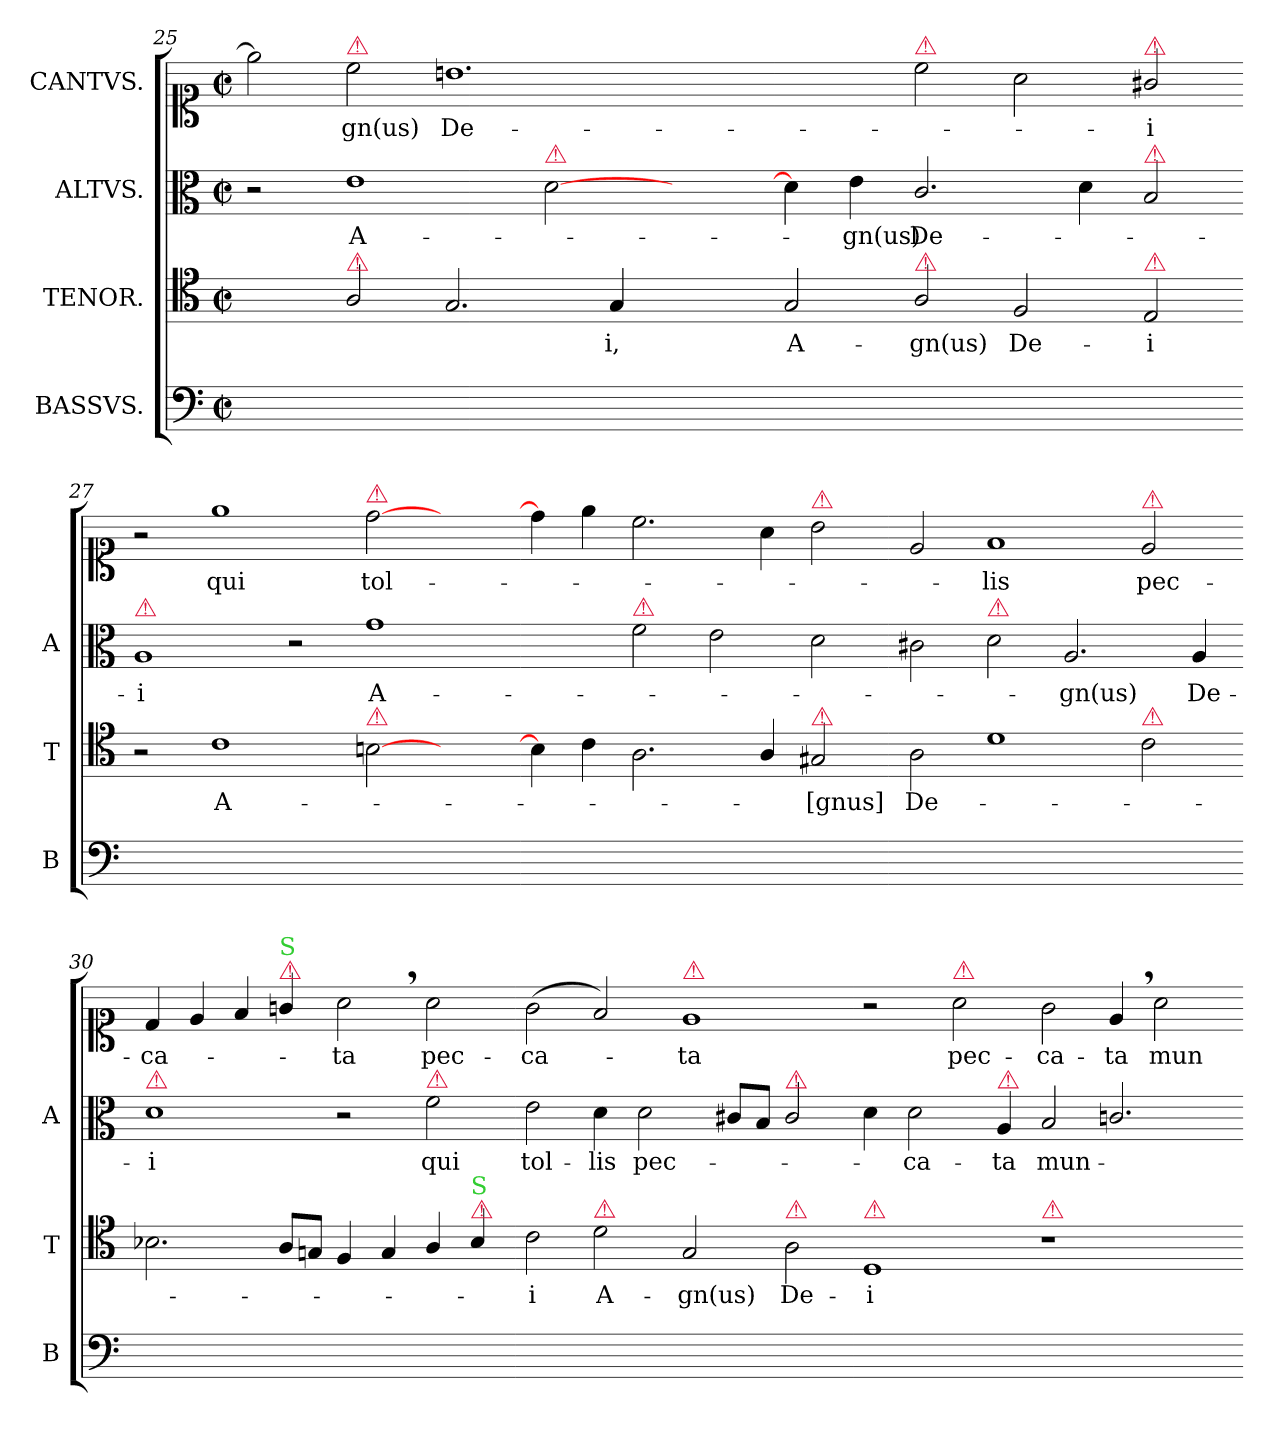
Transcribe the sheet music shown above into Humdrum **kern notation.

**kern	**kern	**text	**kern	**text	**kern	**text
*part4	*part3	*part3	*part2	*part2	*part1	*part1
*staff4	*staff3	*staff3	*staff2	*staff2	*staff1	*staff1
*I"BASSVS.	*I"TENOR.	*	*I"ALTVS.	*	*I"CANTVS.	*
*I'B	*I'T	*	*I'A	*	*	*
*clefF4	*clefC4	*	*clefC3	*	*clefC1	*
*k[]	*k[]	*	*k[]	*	*k[]	*
*M2/1	*M2/1	*	*M2/1	*	*M2/1	*
*met(c|)	*met(c|)	*	*met(c|)	*	*met(c|)	*
=25	=25	=25	=25	=25	=25	=25
0ryy	2ryy	.	2r	.	2ee\]	.
!	!	!	!	!	!LO:TX:a:color=crimson:t=⚠	!
!	!LO:TX:a:color=crimson:t=⚠	!	!	!	!	!
.	2A/	.	1e\	A-	2cc\	-gn(us)
.	2.G/	.	.	.	1.bn\	De-
!	!	!	!LO:TX:a:color=crimson:t=⚠	!	!	!
.	.	.	[2d\	.	.	.
.	4G/	-i,	.	.	.	.
2ryy	2ryy	.	2ryy	.	.	.
=26-	=26-	=26-	=26-	=26-	=26-	=26-
0ryy	2G/	A-	4d!\]	.	2ryy	.
.	.	.	4e\	-gn(us)	.	.
!	!	!	!	!	!LO:TX:a:color=crimson:t=⚠	!
!	!LO:TX:a:color=crimson:t=⚠	!	!	!	!	!
.	2A/	-gn(us)	2.c/	De-	2cc\	.
.	2F/	De-	.	.	2a\	.
.	.	.	4d\	.	.	.
!	!	!	!	!	!LO:TX:a:color=crimson:t=⚠	!
!	!	!	!LO:TX:a:color=crimson:t=⚠	!	!	!
!	!LO:TX:a:color=crimson:t=⚠	!	!	!	!	!
.	2E/	-i	2B/	.	2g#X/	-i
=27-	=27-	=27-	=27-	=27-	=27-	=27-
!	!	!	!LO:TX:a:color=crimson:t=⚠	!	!	!
0ryy	2r	.	1A/	-i	2r	.
.	1c\	A-	.	.	1ee\	qui
.	.	.	2r	.	.	.
!	!	!	!	!	!LO:TX:a:color=crimson:t=⚠	!
!	!LO:TX:a:color=crimson:t=⚠	!	!	!	!	!
!	!	!	!	!LO:LY:i	!	!
.	[2Bn\	.	1g\	A-	[2dd\	tol-
2ryy	2ryy	.	.	.	2ryy	.
=28-	=28-	=28-	=28-	=28-	=28-	=28-
0ryy	4B!\]	.	2ryy	.	4dd!\]	.
.	4c\	.	.	.	4ee\	.
!	!	!	!LO:TX:a:color=crimson:t=⚠	!	!	!
.	2.A\	.	2f\	.	2.cc\	.
.	.	.	2e\	.	.	.
.	4A/	.	.	.	4a\	.
!	!	!	!	!	!LO:TX:a:color=crimson:t=⚠	!
!	!LO:TX:a:color=crimson:t=⚠	!	!	!	!	!
.	2G#X/	-[gnus]	2d\	.	2b\	.
=29-	=29-	=29-	=29-	=29-	=29-	=29-
0ryy	2A\	De-	2c#X\	.	2e/	.
!	!	!	!LO:TX:a:color=crimson:t=⚠	!	!	!
.	1d\	.	2d\	.	1f/	-lis
!	!	!	!	!LO:LY:i	!	!
.	.	.	2.A/	-gn(us)	.	.
!	!	!	!	!	!LO:TX:a:color=crimson:t=⚠	!
!	!LO:TX:a:color=crimson:t=⚠	!	!	!	!	!
.	2c\	.	.	.	2e/	pec-
!	!	!	!	!LO:LY:i	!	!
.	.	.	4A/	De-	.	.
=30-	=30-	=30-	=30-	=30-	=30-	=30-
!	!	!	!LO:TX:a:color=crimson:t=⚠	!	!	!
!	!	!	!	!LO:LY:i	!	!
0ryy	2.B-X\	.	1d\	-i	4d/	-ca-
.	.	.	.	.	4e/	.
.	.	.	.	.	4f/	.
!	!	!	!	!	!LO:TX:a:color=crimson:t=⚠	!
!	!	!	!	!	!LO:TX:a:color=limegreen:t=S	!
.	8A/L	.	.	.	4gn/	.
.	8Gn/J	.	.	.	.	.
.	4F/	.	2r	.	2a,<\	-ta
.	4G/	.	.	.	.	.
!	!	!	!LO:TX:a:color=crimson:t=⚠	!	!	!
!	!	!	!	!	!	!LO:LY:i
.	4A/	.	2f\	qui	2a\	pec-
!	!LO:TX:a:color=crimson:t=⚠	!	!	!	!	!
!	!LO:TX:a:color=limegreen:t=S	!	!	!	!	!
.	4B-/	.	.	.	.	.
=31-	=31-	=31-	=31-	=31-	=31-	=31-
!	!	!	!	!	!	!LO:LY:i
0ryy	2c\	-i	2e\	tol-	(2g\	-ca-
!	!LO:TX:a:color=crimson:t=⚠	!	!	!	!	!
.	2d\	A-	4d\	-lis	2f/)	.
.	.	.	2d\	pec-	.	.
!	!	!	!	!	!LO:TX:a:color=crimson:t=⚠	!
!	!	!	!	!	!	!LO:LY:i
.	2G/	-gn(us)	.	.	1e/	-ta
.	.	.	8c#X/L	.	.	.
.	.	.	8B/J	.	.	.
!	!	!	!LO:TX:a:color=crimson:t=⚠	!	!	!
!	!LO:TX:a:color=crimson:t=⚠	!	!	!	!	!
.	2A\	De-	2c#/	.	.	.
=32-	=32-	=32-	=32-	=32-	=32-	=32-
!	!LO:TX:a:color=crimson:t=⚠	!	!	!	!	!
0ryy	1D/	-i	4d\	.	2r	.
.	.	.	2d\	-ca-	.	.
!	!	!	!	!	!LO:TX:a:color=crimson:t=⚠	!
.	.	.	.	.	2a\	pec-
!	!	!	!LO:TX:a:color=crimson:t=⚠	!	!	!
.	.	.	4A/	-ta	.	.
!	!LO:TX:a:color=crimson:t=⚠	!	!	!	!	!
.	1r	.	2B/	mun-	2g\	-ca-
.	.	.	2.cn/	.	4e,</	-ta
.	.	.	.	.	2a\	mun-
4ryy	4ryy	.	.	.	.	.
=-	=-	=-	=-	=-	=-	=-
*-	*-	*-	*-	*-	*-	*-
